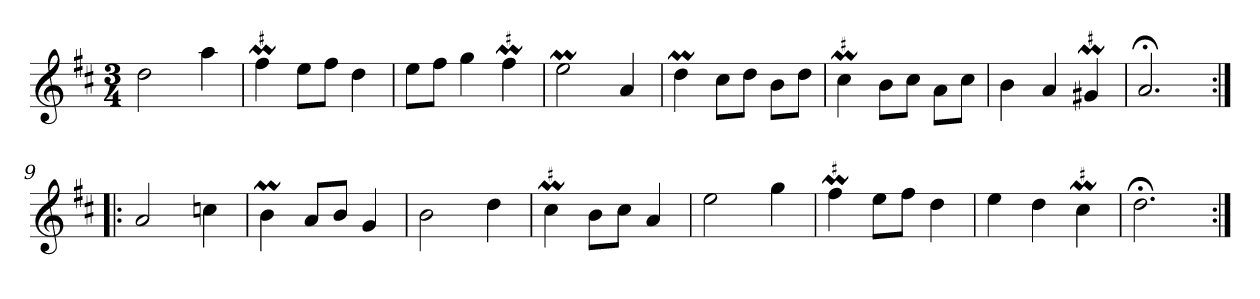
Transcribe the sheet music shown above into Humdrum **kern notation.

**kern
*part1
*staff1
*clefG2
*k[f#c#]
*D:
*M3/4
*MM120
=1
2dd
4aa
=2
!LO:MOR:acc=#
4ff#M
8ee\L
8ff#\J
4dd
=3
8ee\L
8ff#\J
4gg
!LO:MOR:acc=#
4ff#M
=4
2eeM
4a
=5
4ddM
8cc#\L
8dd\J
8b\L
8dd\J
=6
!LO:MOR:acc=#
4cc#M
8b\L
8cc#\J
8a\L
8cc#\J
=7
4b
4a
!LO:MOR:acc=#
4g#XM
=8
2.a;<
=9:|!|:
2a
4ccn
=10
4bM
8a/L
8b/J
4g
=11
2b
4dd
=12
!LO:MOR:acc=#
4cc#M
8b\L
8cc#\J
4a
=13
2ee
4gg
=14
!LO:MOR:acc=#
4ff#M
8ee\L
8ff#\J
4dd
=15
4ee
4dd
!LO:MOR:acc=#
4cc#M
=16
2.dd;<
=:|!
*-
